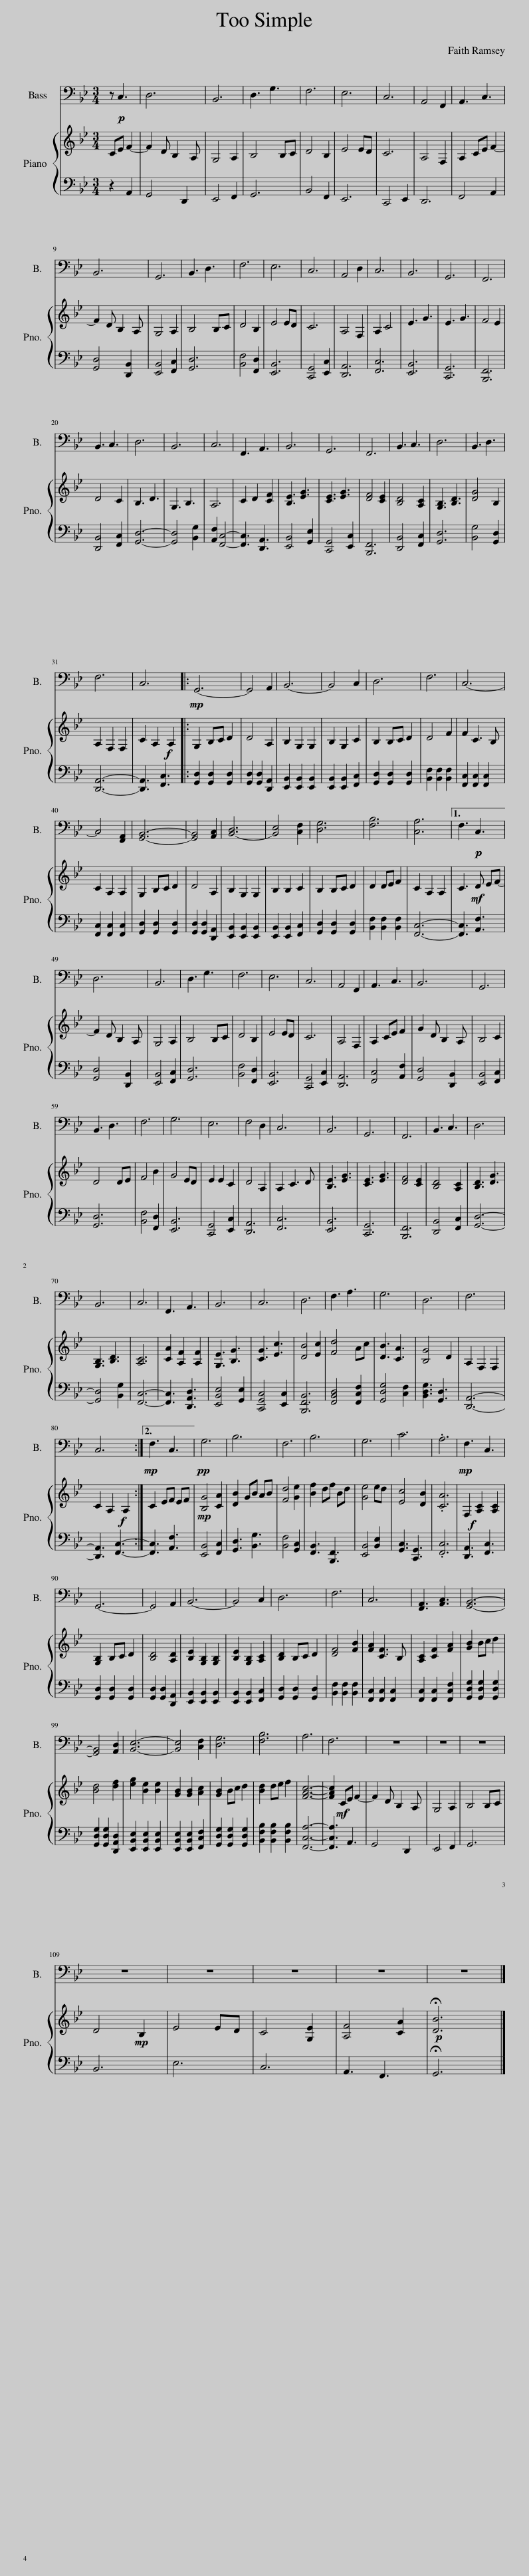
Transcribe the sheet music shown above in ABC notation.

X:1
%%score 1 { 2 | 3 }
L:1/8
Q:1/4=120
M:3/4
I:linebreak $
K:Bb
V:1 bass
V:2 treble
V:3 bass
V:1
 z!p! C,3 | D,6 | B,,6 | D,3 G,3 | F,6 | %5
 E,6 | C,6 | A,,4 F,,2 | A,,3 C,3 |$ B,,6 | %10
 G,,6 | B,,3 D,3 | F,6 | E,6 | C,6 | %15
 A,,4 D,2 | C,6 | B,,6 | G,,6 | F,,6 |$ %20
 B,,3 C,3 | D,6 | B,,6 | C,6 | F,,3 A,,3 | %25
 B,,6 | G,,6 | F,,6 | B,,3 C,3 | D,6 | %30
 B,,3 D,3 |$ F,6 | C,6 |:!mp! G,,6- | G,,4 A,,2 | %35
 B,,6- | B,,4 C,2 | D,6 | F,6 | C,6- |$ %40
 C,4 [F,,A,,]2 | [G,,B,,]6- | [G,,B,,]4 [A,,C,]2 | [B,,-D,]6 | [B,,E,]4 [C,F,]2 | %45
 [D,G,]6 | [F,B,]6 | [C,A,]6 |1 F,3!p! C,3 ||$ D,6 | %50
 B,,6 | D,3 G,3 | F,6 | E,6 | C,6 | %55
 A,,4 F,,2 | A,,3 C,3 | B,,6 | G,,6 |$ B,,3 D,3 | %60
 F,6 | G,6 | E,6 | F,4 D,2 | C,6 | %65
 B,,6 | G,,6 | F,,6 | B,,3 C,3 | D,6 |$ %70
 B,,6 | C,6 | F,,3 A,,3 | B,,6 | C,6 | %75
 D,6 | F,3 A,3 | G,6 | D,6 | F,6 |$ %80
 C,6 :|2!mp! F,3 C,3 ||!pp! G,6 | B,6 | F,6 | %85
 B,6 | G,6 | C6 | .A,6 |!mp! F,3 C,3 |$ %90
 G,,6- | G,,4 A,,2 | B,,6- | B,,4 C,2 | D,6 | %95
 F,6 | C,6 | [F,,A,,]3 [A,,C,]3 | [G,,B,,]6- |$ [G,,B,,]4 [A,,D,]2 | %100
 [B,,E,]6- | [B,,E,]4 [C,F,]2 | [D,G,]6 | [F,B,]6 | A,6 | %105
 F,6 | z6 | z6 | z6[Q:1/4=115] |$ z6 | %110
 z6[Q:1/4=110] | z6 | z6 | z6 |] %114
V:2
 CE F2- | F2 D B,2 A, | G,4 A,2 | B,4 B,C | D4 B,2 | %5
 E4 ED | C6 | A,4 F,2 | A,2 CE F2- |$ F2 D B,2 A, | %10
 G,4 A,2 | B,4 B,C | D4 B,2 | E4 ED | C6 | %15
 A,4 F,2 | A,2 C4 | E3 G3 | E3 G3 | F4 E2 |$ %20
 D4 C2 | B,3 D3 | G,3 B,3 | A,6 | C2 D2 [CF]2 | %25
 [B,E]3 [EG]3 | [CE]3 [EG]3 | [DF]4 [CE]2 | [B,D]4 [A,C]2 | [G,B,]3 [B,D]3 | %30
 [DG]4 B,2 |$ A,2 F,2 F,2 | C2 A,2 A,2 |: G,2 B,C D2 | D4 A,2 | %35
 B,2 G,2 G,2 | B,2 G,2 C2 | B,2 B,C D2 | D4 F2 | F2 C3 B, |$ %40
 C2 A,2 A,2 | G,2 B,C D2 | D4 A,2 | B,2 G,2 G,2 | B,2 B,2 C2 | %45
 B,2 B,C D2 | D2 DE F2 | C2 A,2 A,2 |1 C3!mf! D EF- ||$ F2 D B,2 A, | %50
 G,4 A,2 | B,4 B,C | D4 B,2 | E4 ED | C6 | %55
 A,4 F,2 | A,2 CE F2 | G2 D B,2 A, | B,4 C2 |$ D4 DE | %60
 F4 B2 | G4 ED | E2 E2 C2 | D4 A,2 | A,2 C3 D | %65
 [B,E]3 [EG]3 | [CE]3 [EG]3 | [DF]4 [CE]2 | [B,D]4 [A,C]2 | [B,D]3 [DG]3 |$ %70
 [G,B,]3 [B,D]3 | [A,C]6 | [CA]2 [A,F]2 [A,F]2 | [G,E]3 [B,G]3 | [CG]3 [Ec]3 | %75
 [DB]4 [Ec]2 | [Fd]4 Ac | [DB]3 [CA]3 | [B,G]4 D2 | A,2 F,2 F,2 |$ %80
 C2 A,2 A,2 :|2 C2 EF EF ||!mp! [B,G]4 [CA]2 | [DB]2 GB AB | [Fd]4 [Ge]2 | %85
 [Bf]2 df Bd | [Ge]4 ed | [Ec]4 [DB]2 | .[CA]6 | F,2 [A,C]2 [A,C]2 |$ %90
 [G,B,]2 B,C D2 | [B,D]4 [A,D]2 | [B,E]2 [G,B,]2 [G,B,]2 | [B,E]2 [G,B,]2 [A,C]2 | [B,D]2 B,C D2 | %95
 [DF]4 [FB]2 | [FA]2 [CF]3 B, | [A,C]2 [CF]2 [FA]2 | [GB]2 Bc d2 |$ [Bd]4 [df]2 | %100
 [eg]2 [Be]2 [Be]2 | [GB]2 [GB]2 [Ac]2 | [GB]2 Bc d2 | [Bd]2 de f2 | [FAc]6- | %105
 [FAc]2!mf! CE F2- | F2 D B,2 A, | G,4 A,2 | B,4 B,C |$ D4!mp! B,2 | %110
 E4 ED | C4 [G,E]2 | [A,F]4 [CA]2 |!p! !fermata![DB]6 |] %114
V:3
 z2 A,,2 | G,,4 D,,2 | E,,4 F,,2 | G,,6 | B,,4 F,,2 | %5
 E,,6 | C,,4 E,,2 | D,,6 | F,,4 A,,2 |$ [G,,D,]4 [D,,B,,]2 | %10
 [E,,B,,]4 [F,,C,]2 | [G,,D,]6 | [B,,F,]4 [F,,D,]2 | [E,,B,,]6 | [C,,G,,]4 [E,,C,]2 | %15
 [D,,A,,]6 | [F,,C,]6 | [E,,B,,]6 | [C,,G,,]6 | [B,,,F,,]6 |$ %20
 [D,,B,,]4 [F,,C,]2 | [G,,D,]6- | [G,,D,]4 [B,,G,]2 | [A,,F,]2 [F,,C,]4- | [F,,C,]3 [D,,A,,]3 | %25
 [E,,B,,]4 [G,,E,]2 | [C,,G,,]4 [E,,C,]2 | [B,,,F,,]6 | [D,,B,,]4 [F,,C,]2 | [G,,D,]6 | %30
 [B,,G,]4 [G,,D,]2 |$ [D,,A,,]6- | [D,,A,,]3!f! [F,,C,]3 |: [G,,D,]2 [G,,D,]2 [G,,D,]2 | [G,,D,]2 [G,,D,]2 [D,,A,,]2 | %35
 [E,,B,,]2 [E,,B,,]2 [E,,B,,]2 | [E,,B,,]2 [E,,B,,]2 [F,,C,]2 | [G,,D,]2 [G,,D,]2 [G,,D,]2 | [B,,F,]2 [B,,F,]2 [B,,F,]2 | [F,,C,]2 [F,,C,]2 [F,,C,]2 |$ %40
 [F,,C,]2 [F,,C,]2 [F,,C,]2 | [G,,D,]2 [G,,D,]2 [G,,D,]2 | [G,,D,]2 [G,,D,]2 [D,,A,,]2 | [E,,B,,]2 [E,,B,,]2 [E,,B,,]2 | [E,,B,,]2 [E,,B,,]2 [F,,C,]2 | %45
 [G,,D,]2 [G,,D,]2 [G,,D,]2 | [B,,F,]2 [B,,F,]2 [B,,F,]2 | [F,,C,]6- |1 [F,,C,]3 [A,,F,]3 ||$ [G,,D,]4 [D,,B,,]2 | %50
 [E,,B,,]4 [F,,C,]2 | [G,,D,]6 | [B,,F,]4 [F,,D,]2 | [E,,B,,]6 | [C,,G,,]4 [E,,C,]2 | %55
 [D,,A,,]6 | [F,,C,]4 [A,,F,]2 | [G,,D,]4 [D,,B,,]2 | [E,,B,,]4 [F,,C,]2 |$ [G,,D,]6 | %60
 [B,,F,]4 [F,,D,]2 | [E,,B,,]6 | [C,,G,,]4 [E,,C,]2 | [D,,A,,]6 | [F,,C,]6 | %65
 [E,,B,,]6 | [C,,G,,]6 | [B,,,F,,]6 | [D,,B,,]4 [F,,C,]2 | [G,,D,]6- |$ %70
 [G,,D,]4 [B,,G,]2 | [F,,C,]6- | [F,,C,]3 [D,,A,,D,]3 | [E,,B,,E,]4 [G,,E,]2 | [C,,G,,C,]4 [E,,C,]2 | %75
 [B,,,F,,B,,]6 | [F,,B,,D,]4 [F,,C,F,]2 | [G,,D,G,]4 [C,F,]2 | [B,,D,G,]3 [G,,D,]3 | [D,,A,,]6- |$ %80
 [D,,A,,]3!f! [F,,C,]3- :|2 [F,,C,]3 [A,,F,]3 || [E,,B,,]4 [F,,C,]2 | [G,,D,]3 [B,,G,]3 | [B,,F,]4 [G,,C,]2 | %85
 [F,,B,,]3 [B,,,F,,]3 | [E,,B,,]4 [B,,E,]2 | [G,,C,]3 [C,,G,,]3 | .[F,,C,]6 |!f! [D,,A,,]3 [F,,C,]3 |$ %90
 [G,,D,]2 [G,,D,]2 [G,,D,]2 | [G,,D,]2 [G,,D,]2 [D,,A,,]2 | [E,,B,,]2 [E,,B,,]2 [E,,B,,]2 | [E,,B,,]2 [E,,B,,]2 [F,,C,]2 | [G,,D,]2 [G,,D,]2 [G,,D,]2 | %95
 [B,,F,]2 [B,,F,]2 [B,,F,]2 | [F,,C,]2 [F,,C,]2 [F,,C,]2 | [F,,C,]2 [F,,C,]2 [F,,C,F,]2 | [G,,D,G,]2 [G,,D,G,]2 [G,,D,G,]2 |$ [G,,D,G,]2 [G,,D,G,]2 [D,,A,,D,]2 | %100
 [E,,B,,E,]2 [E,,B,,E,]2 [E,,B,,E,]2 | [E,,B,,E,]2 [E,,B,,E,]2 [F,,C,F,]2 | [G,,D,G,]2 [G,,D,G,]2 [G,,D,G,]2 | [B,,F,B,]2 [B,,F,B,]2 [B,,F,B,]2 | [F,,C,A,]6- | %105
 [F,,C,A,]3 A,,3 | G,,4 D,,2 | E,,4 F,,2 | G,,6 |$ B,,6 | %110
 E,6 | C,6 | A,,3 F,,3 | !fermata!G,,6 |] %114
